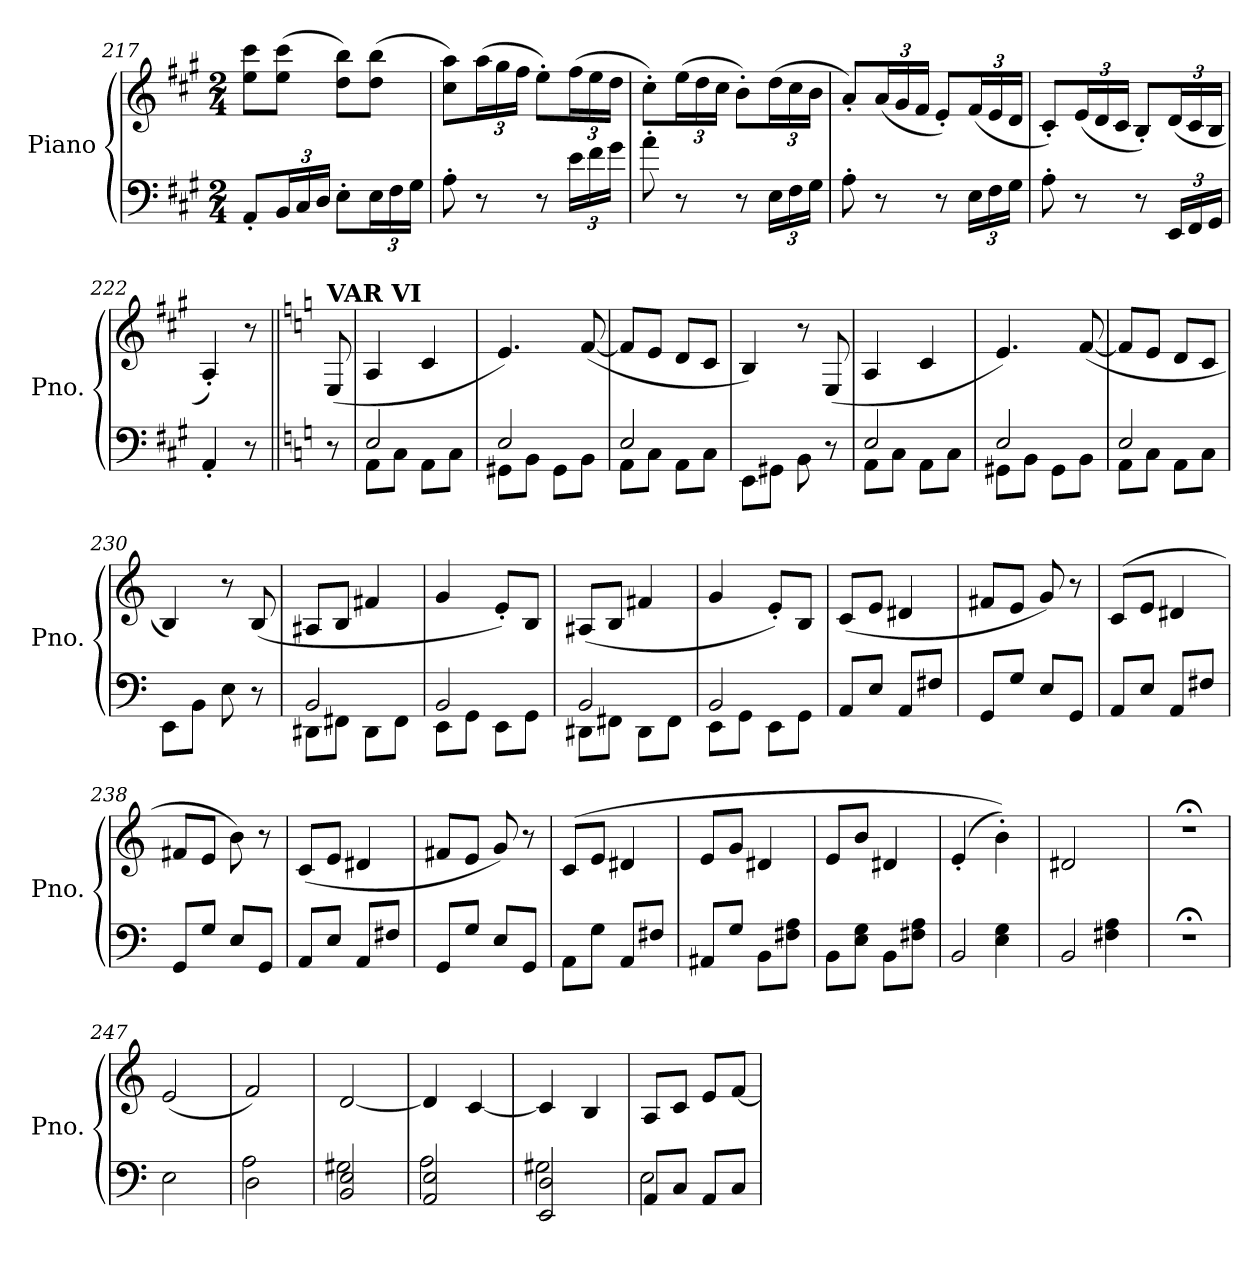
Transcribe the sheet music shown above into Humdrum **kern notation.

**kern	**kern
*part1	*part1
*staff2	*staff1
*I"Piano	*
*I'Pno.	*
*clefF4	*clefG2
*k[f#c#g#]	*k[f#c#g#]
*M2/4	*M2/4
=217	=217
8AA'/L	8ee\ 8ccc#\L
*Xbrackettup	*
24BB/L	(>8ee\ 8ccc#\J
24C#/	.
24D/JJ	.
8E'\L	8dd\ 8bb\L)
24E\L	(>8dd\ 8bb\J
24F#\	.
24G#\JJ	.
=218	=218
8A'\	8cc#\ 8aa\L)
*	*Xbrackettup
8r	(>24aa\L
.	24gg#\
.	24ff#\JJ
8r	8ee'\L)
24e\LL	(>24ff#\L
24f#\	24ee\
24g#\JJ	24dd\JJ
=219	=219
8a'\	8cc#'\L)
8r	(>24ee\L
.	24dd\
.	24cc#\JJ
8r	8b'\L)
24E\LL	(>24dd\L
24F#\	24cc#\
24G#\JJ	24b\JJ
!!LO:LB:g=z
=220	=220
8A'\	8a'/L)
8r	(<24a/L
.	24g#/
.	24f#/JJ
8r	8e'/L)
24E\LL	(<24f#/L
24F#\	24e/
24G#\JJ	24d/JJ
=221	=221
8A'\	8c#'/L)
8r	(<24e/L
.	24d/
.	24c#/JJ
8r	8B'/L)
24EE/LL	(<24d/L
24FF#/	24c#/
24GG#/JJ	24B/JJ
=222	=222
4AA'/	4A'/)
8r	8r
=222X6||	=222X6||
*k[]	*k[]
!	!LO:TX:a:B:t=VAR VI
8r	(>8E/
=223	=223
*^	*
8AA\L	2E/	4A/
8C\J	.	.
8AA\L	.	4c/
8C\J	.	.
=224	=224	=224
8GG#X\L	2E/	4.e/)
8BB\J	.	.
8GG#\L	.	.
8BB\J	.	(>[8f/
=225	=225	=225
8AA\L	2E/	8f/L]
8C\J	.	8e/J
8AA\L	.	8d/L
8C\J	.	8c/J
*v	*v	*
=226	=226
8EE\L	4B/)
8GG#X\J	.
8BB\	8r
8r	(>8E/
!!LO:LB:g=z
=227	=227
*^	*
8AA\L	2E/	4A/
8C\J	.	.
8AA\L	.	4c/
8C\J	.	.
=228	=228	=228
8GG#X\L	2E/	4.e/)
8BB\J	.	.
8GG#\L	.	.
8BB\J	.	(>[8f/
=229	=229	=229
8AA\L	2E/	8f/L]
8C\J	.	8e/J
8AA\L	.	8d/L
8C\J	.	8c/J
*v	*v	*
=230	=230
8EE\L	4B/)
8BB\J	.
8E\	8r
8r	(>8B/
=231	=231
*^	*
8DD#X\L	2BB/	8A#X/L
8FF#X\J	.	8B/J
8DD#\L	.	4f#X/
8FF#\J	.	.
=232	=232	=232
8EE\L	2BB/	4g/
8GG\J	.	.
8EE\L	.	8e'/L)
8GG\J	.	8B/J
=233	=233	=233
8DD#X\L	2BB/	(>8A#X/L
8FF#X\J	.	8B/J
8DD#\L	.	4f#X/
8FF#\J	.	.
=234	=234	=234
8EE\L	2BB/	4g/
8GG\J	.	.
8EE\L	.	8e'/L)
8GG\J	.	8B/J
*v	*v	*
=235	=235
8AA/L	(>8c/L
8E/J	8e/J
8AA/L	4d#X/
8F#X/J	.
!!LO:LB:g=z
=236	=236
8GG/L	8f#X/L
8G/J	8e/J
8E/L	8g/)
8GG/J	8r
=237	=237
8AA/L	(>8c/L
8E/J	8e/J
8AA/L	4d#X/
8F#X/J	.
=238	=238
8GG/L	8f#X/L
8G/J	8e/J
8E/L	8b\)
8GG/J	8r
=239	=239
8AA/L	(>8c/L
8E/J	8e/J
8AA/L	4d#X/
8F#X/J	.
=240	=240
8GG/L	8f#X/L
8G/J	8e/J
8E/L	8g/)
8GG/J	8r
=241	=241
8AA\L	(>8c/L
8G\J	8e/J
8AA/L	4d#X/
8F#X/J	.
=242	=242
8AA#X/L	8e/L
8G/J	8g/J
8BB\L	4d#X/
8F#X\ 8A\J	.
=243	=243
8BB\L	8e/L
8E\ 8G\J	8b/J
8BB\L	4d#X/
8F#X\ 8A\J	.
=244	=244
*^	*
2BB/	4ryy	(>4e'/
.	4E\ 4G\	4b'\))
!!LO:LB:g=z
=245	=245	=245
2BB/	4ryy	2d#X/
.	4F#X\ 4A\	.
*v	*v	*
=246	=246
2r;<	2r;<
=247	=247
2E\	(<2e/
=248	=248
*^	*
2D\	2A\	2f/)
=249	=249	=249
2BB/ 2E/	2G#X\	[2d/
=250	=250	=250
2AA/ 2E/	2A\	4d/]
.	.	[4c/
=251	=251	=251
2EE/ 2D/	2G#X\	4c/]
.	.	4B/
=252	=252	=252
8AA/L	2E\	8A/L
8C/J	.	8c/J
8AA/L	.	8e/L
8C/J	.	[8f/J
*v	*v	*
=	=
*-	*-
